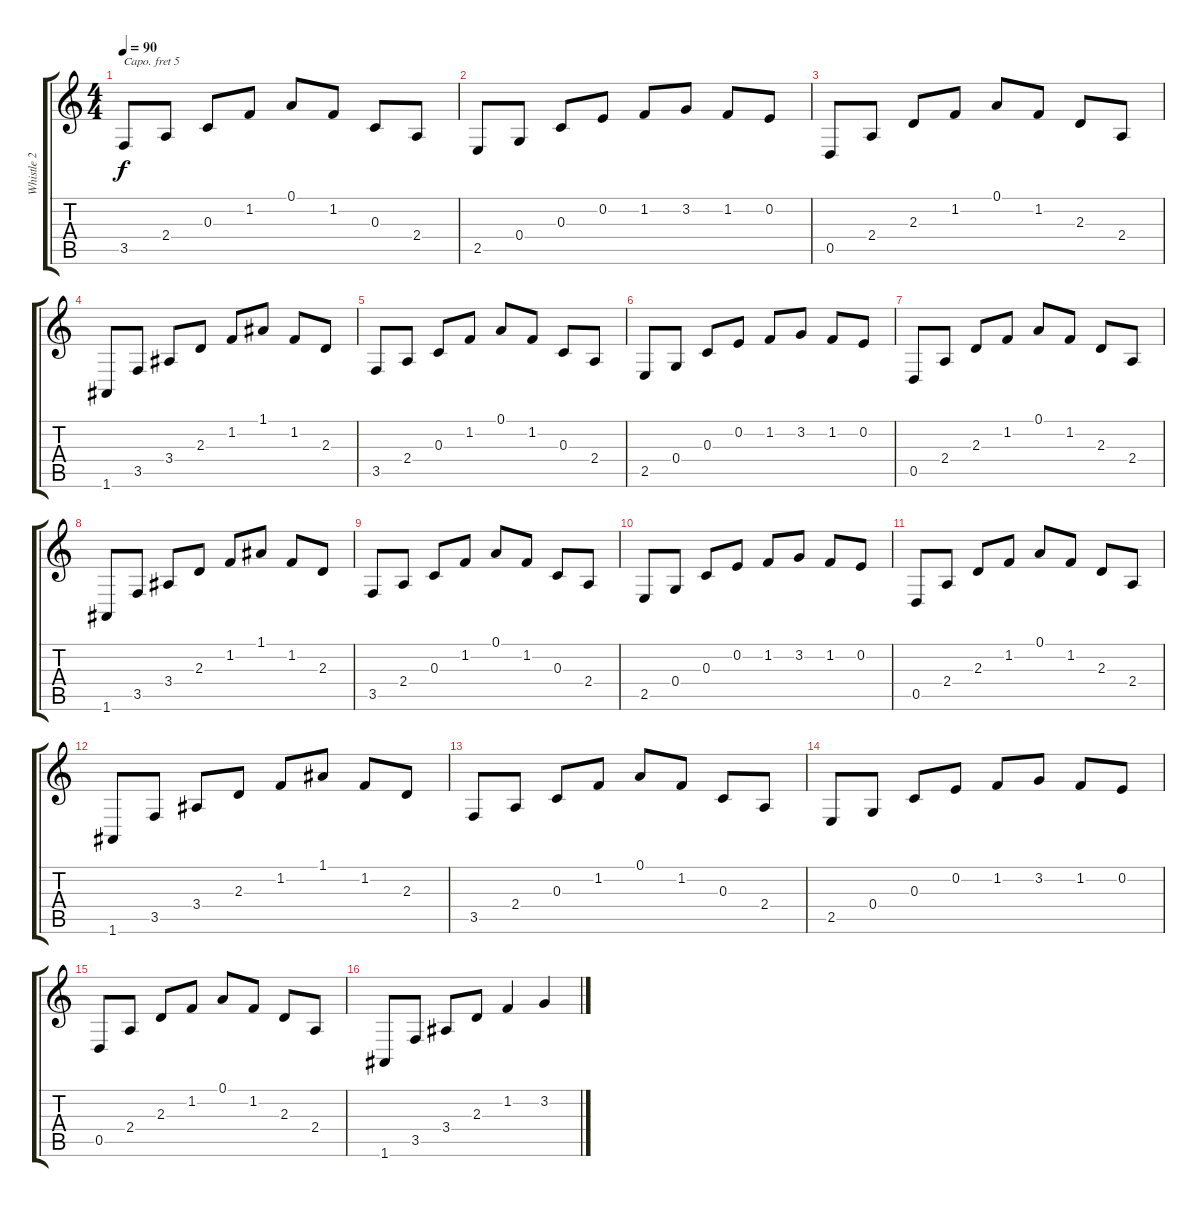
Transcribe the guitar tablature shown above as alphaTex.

\track ("Whistle 2" "Whistle 2") {instrument whistle}
\staff {score tabs}
\capo 5
\tuning (E4 B3 G3 D3 A2 E2) {hide}
\ts (4 4)
\tempo 90
\clef g2
\ks c
3.5.8{dy f} 2.4.8 0.3.8 1.2.8 0.1.8 1.2.8 0.3.8 2.4.8 |
2.5.8 0.4.8 0.3.8 0.2.8 1.2.8 3.2.8 1.2.8 0.2.8 |
0.5.8 2.4.8 2.3.8 1.2.8 0.1.8 1.2.8 2.3.8 2.4.8 |
1.6.8 3.5.8 3.4.8 2.3.8 1.2.8 1.1.8 1.2.8 2.3.8 |
3.5.8 2.4.8 0.3.8 1.2.8 0.1.8 1.2.8 0.3.8 2.4.8 |
2.5.8 0.4.8 0.3.8 0.2.8 1.2.8 3.2.8 1.2.8 0.2.8 |
0.5.8 2.4.8 2.3.8 1.2.8 0.1.8 1.2.8 2.3.8 2.4.8 |
1.6.8 3.5.8 3.4.8 2.3.8 1.2.8 1.1.8 1.2.8 2.3.8 |
3.5.8 2.4.8 0.3.8 1.2.8 0.1.8 1.2.8 0.3.8 2.4.8 |
2.5.8 0.4.8 0.3.8 0.2.8 1.2.8 3.2.8 1.2.8 0.2.8 |
0.5.8 2.4.8 2.3.8 1.2.8 0.1.8 1.2.8 2.3.8 2.4.8 |
1.6.8 3.5.8 3.4.8 2.3.8 1.2.8 1.1.8 1.2.8 2.3.8 |
3.5.8 2.4.8 0.3.8 1.2.8 0.1.8 1.2.8 0.3.8 2.4.8 |
2.5.8 0.4.8 0.3.8 0.2.8 1.2.8 3.2.8 1.2.8 0.2.8 |
0.5.8 2.4.8 2.3.8 1.2.8 0.1.8 1.2.8 2.3.8 2.4.8 |
1.6.8 3.5.8 3.4.8 2.3.8 1.2.4 3.2.4
